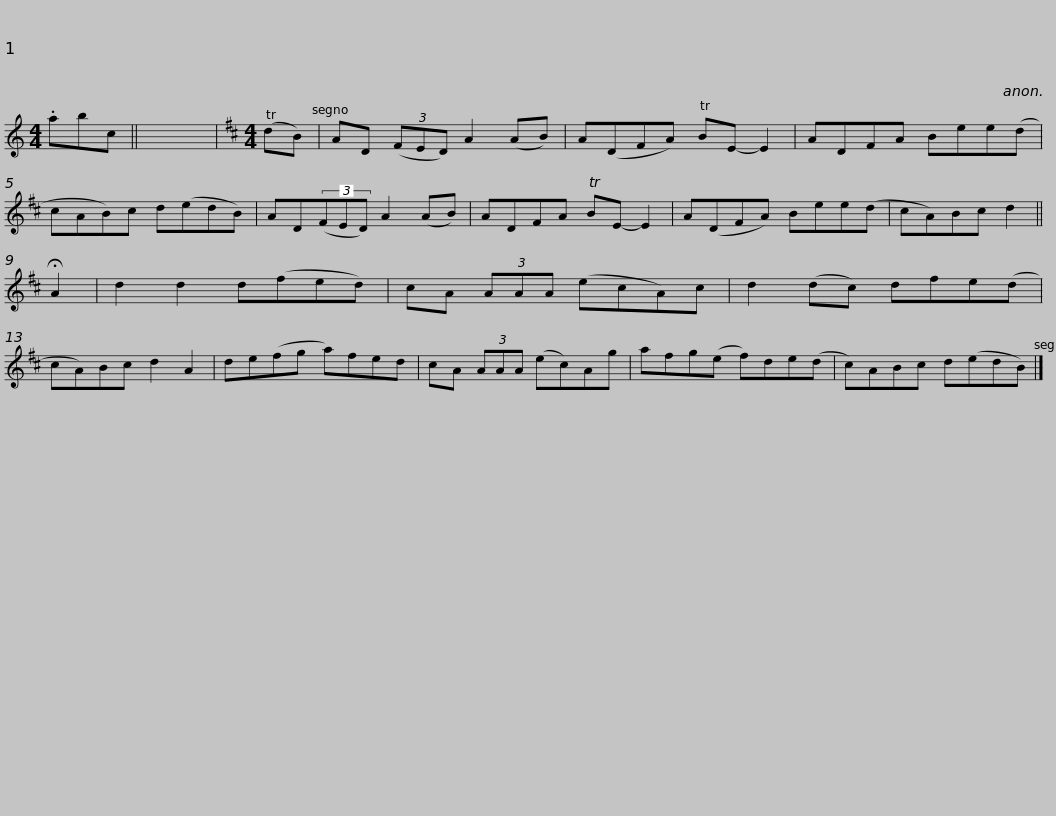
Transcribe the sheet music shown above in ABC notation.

X:1
L:1/8
M:4/4
I:linebreak $
K:C
V:1 treble
V:1
 .abc || x8 |[K:D][M:4/4] (TdB) | AD (3(FED) A2 (AB) | A(DFA) TBE- E2 | %5
 ADFA Bee(d | cAB)c d(edB) |$ AD(3(FED) A2 (AB) | ADFA TBE- E2 | A(DFA) Bee(d | %10
 cA)Bc d2 || !fermata!A2 | d2 d2 d(fed) | cA (3AAA (ecA)c |$ d2 (dc) dfe(d | %15
 cA)Bc d2 A2 | de(fg a)fed | cA (3AAA (ec)Ag | afg(e f)de(d |$ c)ABc d(edB) |] %20
